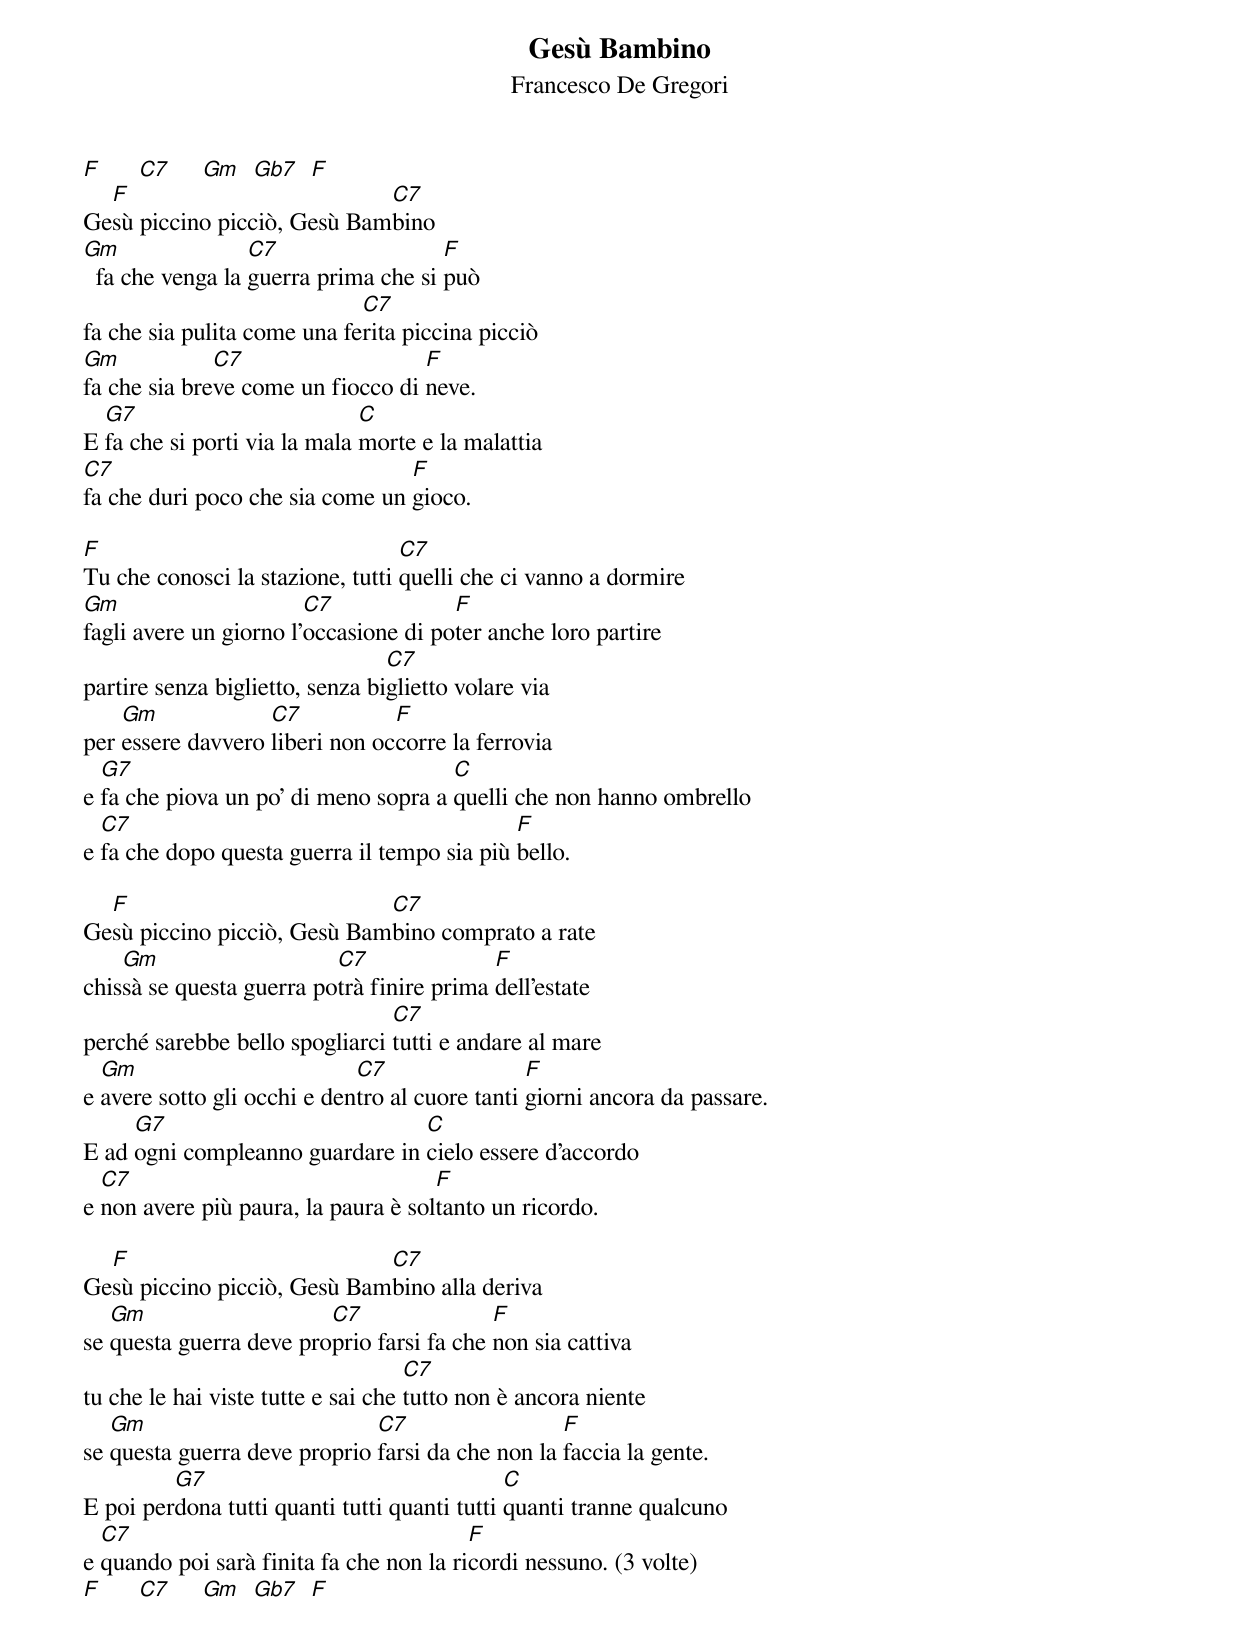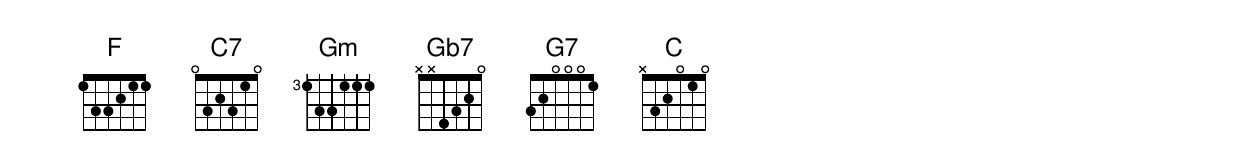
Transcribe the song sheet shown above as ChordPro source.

{title: Gesù Bambino}
{subtitle: Francesco De Gregori}
[F]      [C7]     [Gm]  [Gb7]  [F]
Ge[F]sù piccino picciò, Gesù Bam[C7]bino
[Gm]  fa che venga la [C7]guerra prima che si [F]può
fa che sia pulita come una fe[C7]rita piccina picciò
[Gm]fa che sia bre[C7]ve come un fiocco di [F]neve.
E [G7]fa che si porti via la mala [C]morte e la malattia
[C7]fa che duri poco che sia come un [F]gioco.

[F]Tu che conosci la stazione, tutti [C7]quelli che ci vanno a dormire
[Gm]fagli avere un giorno l'[C7]occasione di po[F]ter anche loro partire
partire senza biglietto, senza bi[C7]glietto volare via
per [Gm]essere davvero [C7]liberi non oc[F]corre la ferrovia
e [G7]fa che piova un po' di meno sopra a [C]quelli che non hanno ombrello
e [C7]fa che dopo questa guerra il tempo sia più [F]bello.

Ge[F]sù piccino picciò, Gesù Bam[C7]bino comprato a rate
chis[Gm]sà se questa guerra po[C7]trà finire prima [F]dell'estate
perché sarebbe bello spogliarci [C7]tutti e andare al mare
e [Gm]avere sotto gli occhi e den[C7]tro al cuore tanti [F]giorni ancora da passare.
E ad [G7]ogni compleanno guardare in [C]cielo essere d'accordo
e [C7]non avere più paura, la paura è sol[F]tanto un ricordo.

Ge[F]sù piccino picciò, Gesù Bam[C7]bino alla deriva
se [Gm]questa guerra deve pro[C7]prio farsi fa che [F]non sia cattiva
tu che le hai viste tutte e sai che [C7]tutto non è ancora niente
se [Gm]questa guerra deve proprio [C7]farsi da che non la [F]faccia la gente.
E poi per[G7]dona tutti quanti tutti quanti tutti [C]quanti tranne qualcuno
e [C7]quando poi sarà finita fa che non la ri[F]cordi nessuno. (3 volte)
[F]      [C7]     [Gm]  [Gb7]  [F]
